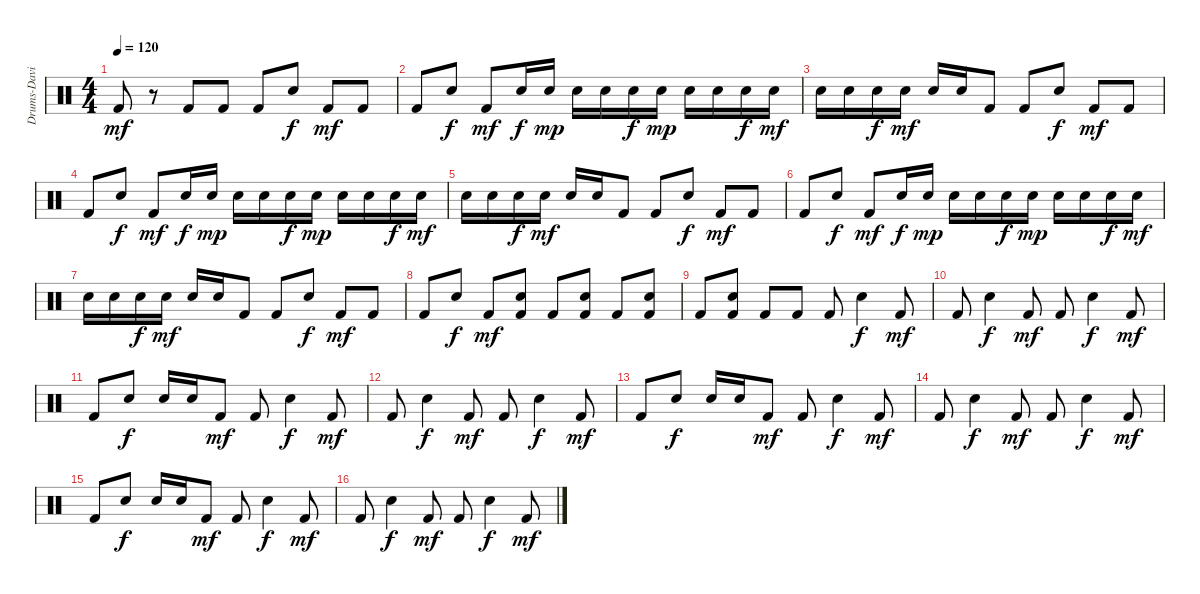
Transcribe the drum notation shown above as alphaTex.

\track ("Drums-David Grohl" "Drums-Davi") {instrument percussion}
\staff {score}
\articulation defaults
\ts (4 4)
\tempo 120
\clef neutral
\ks c "Kick (hit) 2".8{dy mf}
r.8 "Kick (hit) 2".8 "Kick (hit) 2".8 "Kick (hit) 2".8 "Snare (hit) 2".8{dy f} "Kick (hit) 2".8{dy mf} "Kick (hit) 2".8 |
"Kick (hit) 2".8 "Snare (hit) 2".8{dy f} "Kick (hit) 2".8{dy mf} "Snare (hit) 2".16{dy f} "Snare (hit) 2".16{dy mp} "Snare (hit) 2".16 "Snare (hit) 2".16 "Snare (hit) 2".16{dy f} "Snare (hit) 2".16{dy mp} "Snare (hit) 2".16 "Snare (hit) 2".16 "Snare (hit) 2".16{dy f} "Snare (hit) 2".16{dy mf} |
"Snare (hit) 2".16 "Snare (hit) 2".16 "Snare (hit) 2".16{dy f} "Snare (hit) 2".16{dy mf} "Snare (hit) 2".16 "Snare (hit) 2".16 "Kick (hit) 2".8 "Kick (hit) 2".8 "Snare (hit) 2".8{dy f} "Kick (hit) 2".8{dy mf} "Kick (hit) 2".8 |
"Kick (hit) 2".8 "Snare (hit) 2".8{dy f} "Kick (hit) 2".8{dy mf} "Snare (hit) 2".16{dy f} "Snare (hit) 2".16{dy mp} "Snare (hit) 2".16 "Snare (hit) 2".16 "Snare (hit) 2".16{dy f} "Snare (hit) 2".16{dy mp} "Snare (hit) 2".16 "Snare (hit) 2".16 "Snare (hit) 2".16{dy f} "Snare (hit) 2".16{dy mf} |
"Snare (hit) 2".16 "Snare (hit) 2".16 "Snare (hit) 2".16{dy f} "Snare (hit) 2".16{dy mf} "Snare (hit) 2".16 "Snare (hit) 2".16 "Kick (hit) 2".8 "Kick (hit) 2".8 "Snare (hit) 2".8{dy f} "Kick (hit) 2".8{dy mf} "Kick (hit) 2".8 |
"Kick (hit) 2".8 "Snare (hit) 2".8{dy f} "Kick (hit) 2".8{dy mf} "Snare (hit) 2".16{dy f} "Snare (hit) 2".16{dy mp} "Snare (hit) 2".16 "Snare (hit) 2".16 "Snare (hit) 2".16{dy f} "Snare (hit) 2".16{dy mp} "Snare (hit) 2".16 "Snare (hit) 2".16 "Snare (hit) 2".16{dy f} "Snare (hit) 2".16{dy mf} |
"Snare (hit) 2".16 "Snare (hit) 2".16 "Snare (hit) 2".16{dy f} "Snare (hit) 2".16{dy mf} "Snare (hit) 2".16 "Snare (hit) 2".16 "Kick (hit) 2".8 "Kick (hit) 2".8 "Snare (hit) 2".8{dy f} "Kick (hit) 2".8{dy mf} "Kick (hit) 2".8 |
"Kick (hit) 2".8 "Snare (hit) 2".8{dy f} "Kick (hit) 2".8{dy mf} ("Snare (hit) 2" "Kick (hit) 2").8 "Kick (hit) 2".8 ("Snare (hit) 2" "Kick (hit) 2").8 "Kick (hit) 2".8 ("Snare (hit) 2" "Kick (hit) 2").8 |
"Kick (hit) 2".8 ("Snare (hit) 2" "Kick (hit) 2").8 "Kick (hit) 2".8 "Kick (hit) 2".8 "Kick (hit) 2".8 "Snare (hit) 2".4{dy f} "Kick (hit) 2".8{dy mf} |
"Kick (hit) 2".8 "Snare (hit) 2".4{dy f} "Kick (hit) 2".8{dy mf} "Kick (hit) 2".8 "Snare (hit) 2".4{dy f} "Kick (hit) 2".8{dy mf} |
"Kick (hit) 2".8 "Snare (hit) 2".8{dy f} "Snare (hit) 2".16 "Snare (hit) 2".16 "Kick (hit) 2".8{dy mf} "Kick (hit) 2".8 "Snare (hit) 2".4{dy f} "Kick (hit) 2".8{dy mf} |
"Kick (hit) 2".8 "Snare (hit) 2".4{dy f} "Kick (hit) 2".8{dy mf} "Kick (hit) 2".8 "Snare (hit) 2".4{dy f} "Kick (hit) 2".8{dy mf} |
"Kick (hit) 2".8 "Snare (hit) 2".8{dy f} "Snare (hit) 2".16 "Snare (hit) 2".16 "Kick (hit) 2".8{dy mf} "Kick (hit) 2".8 "Snare (hit) 2".4{dy f} "Kick (hit) 2".8{dy mf} |
"Kick (hit) 2".8 "Snare (hit) 2".4{dy f} "Kick (hit) 2".8{dy mf} "Kick (hit) 2".8 "Snare (hit) 2".4{dy f} "Kick (hit) 2".8{dy mf} |
"Kick (hit) 2".8 "Snare (hit) 2".8{dy f} "Snare (hit) 2".16 "Snare (hit) 2".16 "Kick (hit) 2".8{dy mf} "Kick (hit) 2".8 "Snare (hit) 2".4{dy f} "Kick (hit) 2".8{dy mf} |
"Kick (hit) 2".8 "Snare (hit) 2".4{dy f} "Kick (hit) 2".8{dy mf} "Kick (hit) 2".8 "Snare (hit) 2".4{dy f} "Kick (hit) 2".8{dy mf}
